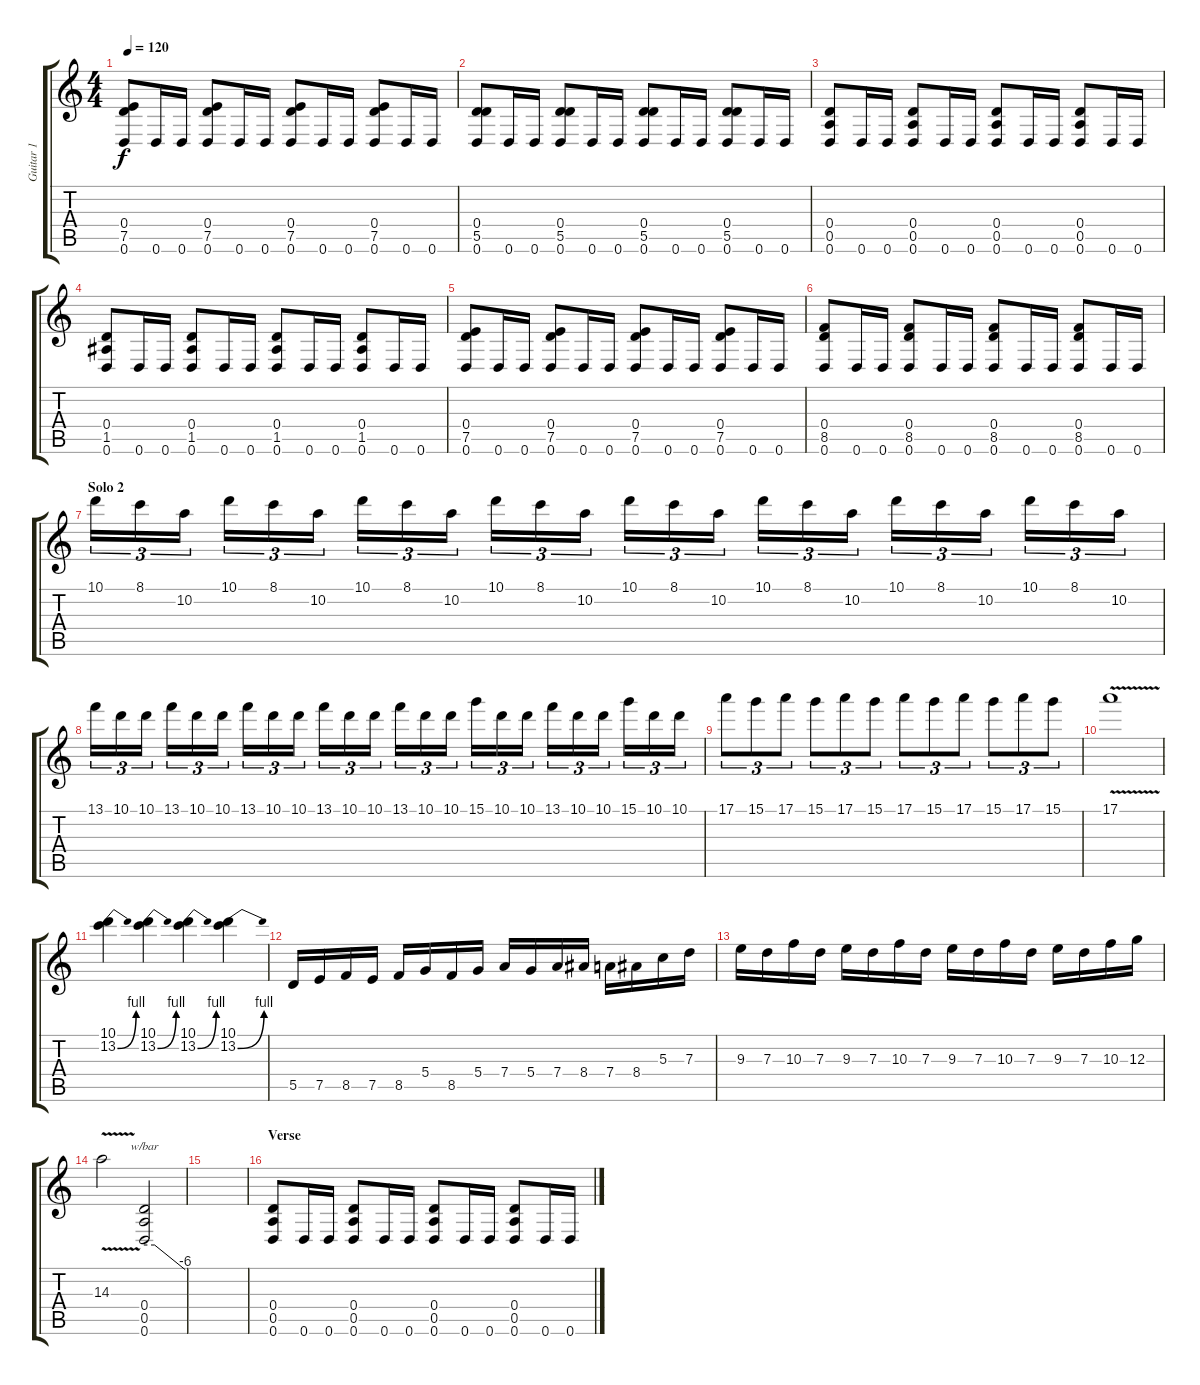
\track ("Guitar 1" "Guitar 1") {instrument distortionguitar}
\staff {score tabs}
\tuning (E4 B3 G3 D3 A2 D2) {hide}
\ts (4 4)
\tempo 120
\clef g2
\ks c
(0.4 7.5 0.6).8{dy f} 0.6.16 0.6.16 (0.4 7.5 0.6).8 0.6.16 0.6.16 (0.4 7.5 0.6).8 0.6.16 0.6.16 (0.4 7.5 0.6).8 0.6.16 0.6.16 |
(0.4 5.5 0.6).8 0.6.16 0.6.16 (0.4 5.5 0.6).8 0.6.16 0.6.16 (0.4 5.5 0.6).8 0.6.16 0.6.16 (0.4 5.5 0.6).8 0.6.16 0.6.16 |
(0.4 0.5 0.6).8 0.6.16 0.6.16 (0.4 0.5 0.6).8 0.6.16 0.6.16 (0.4 0.5 0.6).8 0.6.16 0.6.16 (0.4 0.5 0.6).8 0.6.16 0.6.16 |
(0.4 1.5 0.6).8 0.6.16 0.6.16 (0.4 1.5 0.6).8 0.6.16 0.6.16 (0.4 1.5 0.6).8 0.6.16 0.6.16 (0.4 1.5 0.6).8 0.6.16 0.6.16 |
(0.4 7.5 0.6).8 0.6.16 0.6.16 (0.4 7.5 0.6).8 0.6.16 0.6.16 (0.4 7.5 0.6).8 0.6.16 0.6.16 (0.4 7.5 0.6).8 0.6.16 0.6.16 |
(0.4 8.5 0.6).8 0.6.16 0.6.16 (0.4 8.5 0.6).8 0.6.16 0.6.16 (0.4 8.5 0.6).8 0.6.16 0.6.16 (0.4 8.5 0.6).8 0.6.16 0.6.16 |
\section ("" "Solo 2")
10.1.16{tu (3 2)} 8.1.16{tu (3 2)} 10.2.16{tu (3 2)} 10.1.16{tu (3 2)} 8.1.16{tu (3 2)} 10.2.16{tu (3 2)} 10.1.16{tu (3 2)} 8.1.16{tu (3 2)} 10.2.16{tu (3 2)} 10.1.16{tu (3 2)} 8.1.16{tu (3 2)} 10.2.16{tu (3 2)} 10.1.16{tu (3 2)} 8.1.16{tu (3 2)} 10.2.16{tu (3 2)} 10.1.16{tu (3 2)} 8.1.16{tu (3 2)} 10.2.16{tu (3 2)} 10.1.16{tu (3 2)} 8.1.16{tu (3 2)} 10.2.16{tu (3 2)} 10.1.16{tu (3 2)} 8.1.16{tu (3 2)} 10.2.16{tu (3 2)} |
13.1.16{tu (3 2)} 10.1.16{tu (3 2)} 10.1.16{tu (3 2)} 13.1.16{tu (3 2)} 10.1.16{tu (3 2)} 10.1.16{tu (3 2)} 13.1.16{tu (3 2)} 10.1.16{tu (3 2)} 10.1.16{tu (3 2)} 13.1.16{tu (3 2)} 10.1.16{tu (3 2)} 10.1.16{tu (3 2)} 13.1.16{tu (3 2)} 10.1.16{tu (3 2)} 10.1.16{tu (3 2)} 15.1.16{tu (3 2)} 10.1.16{tu (3 2)} 10.1.16{tu (3 2)} 13.1.16{tu (3 2)} 10.1.16{tu (3 2)} 10.1.16{tu (3 2)} 15.1.16{tu (3 2)} 10.1.16{tu (3 2)} 10.1.16{tu (3 2)} |
17.1.8{tu (3 2)} 15.1.8{tu (3 2)} 17.1.8{tu (3 2)} 15.1.8{tu (3 2)} 17.1.8{tu (3 2)} 15.1.8{tu (3 2)} 17.1.8{tu (3 2)} 15.1.8{tu (3 2)} 17.1.8{tu (3 2)} 15.1.8{tu (3 2)} 17.1.8{tu (3 2)} 15.1.8{tu (3 2)} |
17.1{v}.1 |
(10.1 13.2{be (bend 0 0 60 4)}).4 (10.1 13.2{be (bend 0 0 60 4)}).4 (10.1 13.2{be (bend 0 0 60 4)}).4 (10.1 13.2{be (bend 0 0 60 4)}).4 |
5.5.16 7.5.16 8.5.16 7.5.16 8.5.16 5.4.16 8.5.16 5.4.16 7.4.16 5.4.16 7.4.16 8.4.16 7.4.16 8.4.16 5.3.16 7.3.16 |
9.3.16 7.3.16 10.3.16 7.3.16 9.3.16 7.3.16 10.3.16 7.3.16 9.3.16 7.3.16 10.3.16 7.3.16 9.3.16 7.3.16 10.3.16 12.3.16 |
14.3{v}.2 (0.4 0.5 0.6).2{tbe (custom default 0 0 15 0 60 -24)} |
|
\section ("" "Verse")
(0.4 0.5 0.6).8 0.6.16 0.6.16 (0.4 0.5 0.6).8 0.6.16 0.6.16 (0.4 0.5 0.6).8 0.6.16 0.6.16 (0.4 0.5 0.6).8 0.6.16 0.6.16
